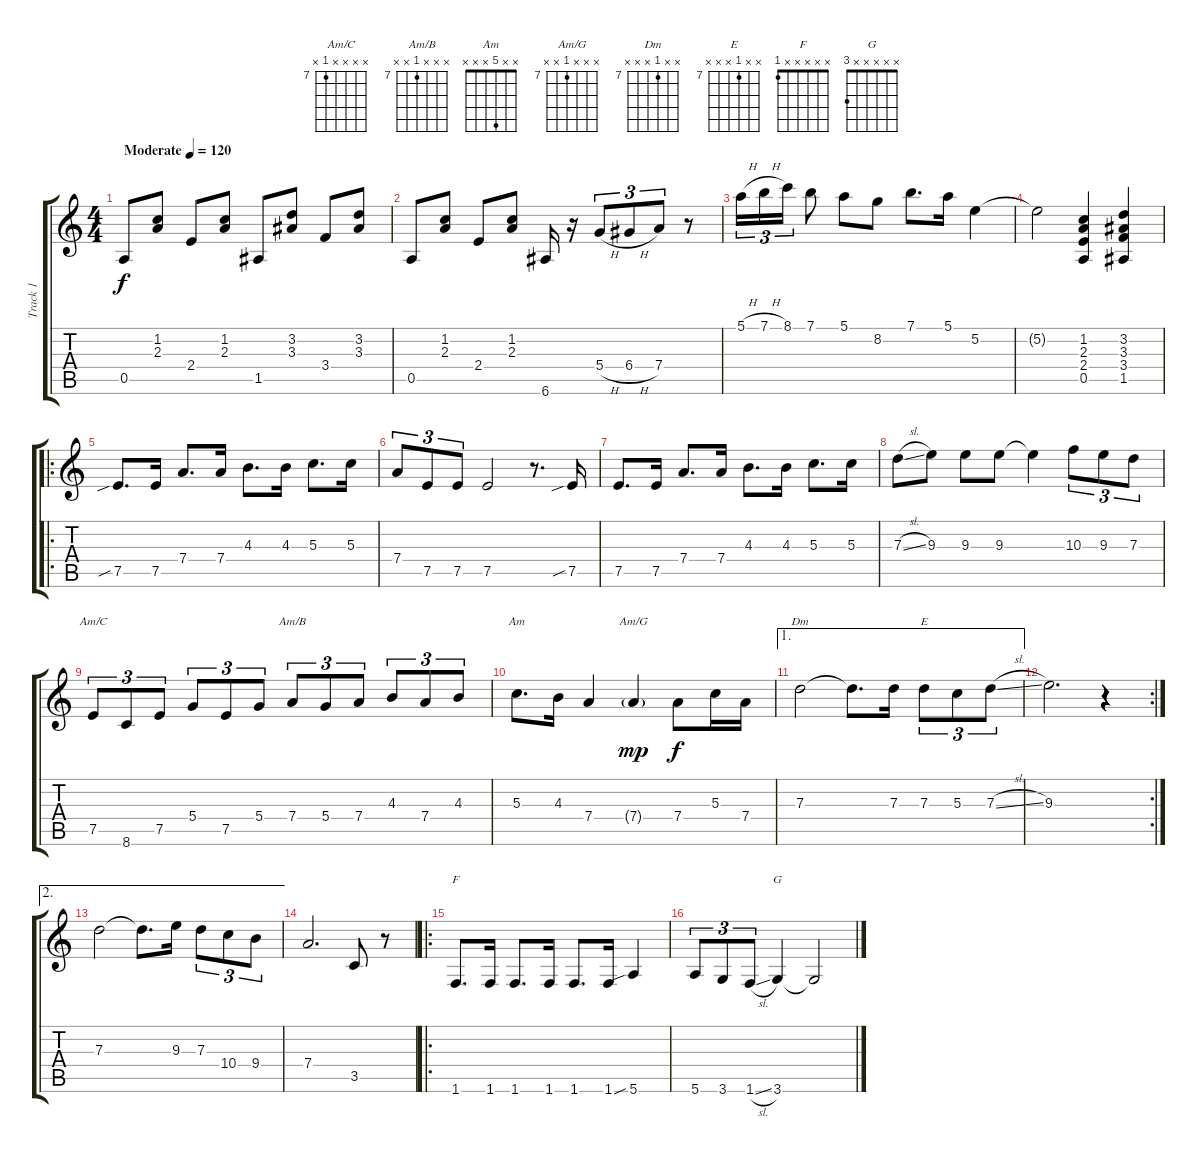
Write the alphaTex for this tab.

\track ("Track 1" "Track 1") {instrument acousticguitarsteel}
\staff {score tabs}
\tuning (E4 B3 G3 D3 A2 E2) {hide}
\chord ("Am/C" x x x x 7 x) {firstfret 7}
\chord ("Am/B" x x x 7 x x) {firstfret 7}
\chord ("Am" x x 5 x x x)
\chord ("Am/G" x x x 7 x x) {firstfret 7}
\chord ("Dm" x x 7 x x x) {firstfret 7}
\chord ("E" x x 7 x x x) {firstfret 7}
\chord ("F" x x x x x 1)
\chord ("G" x x x x x 3)
\ts (4 4)
\tempo (120 "Moderate")
\clef g2
\ks c
0.5.8{dy f instrument acousticguitarsteel} (1.2 2.3).8 2.4.8 (1.2 2.3).8 1.5.8 (3.2 3.3).8 3.4.8 (3.2 3.3).8 |
0.5.8 (1.2 2.3).8 2.4.8 (1.2 2.3).8 6.6.16 r.16 5.4{h}.8{tu (3 2)} 6.4{h}.8{tu (3 2)} 7.4.8{tu (3 2)} r.8 |
5.1{h}.16{tu (3 2)} 7.1{h}.16{tu (3 2)} 8.1.16{tu (3 2)} 7.1.8 5.1.8 8.2.8 7.1.8{d} 5.1.16 5.2.4 |
5.2{t}.2 (1.2 2.3 2.4 0.5).4 (3.2 3.3 3.4 1.5).4 |
\ro
7.5{sib}.8{d} 7.5.16 7.4.8{d} 7.4.16 4.3.8{d} 4.3.16 5.3.8{d} 5.3.16 |
7.4.8{tu (3 2)} 7.5.8{tu (3 2)} 7.5.8{tu (3 2)} 7.5.2 r.8{d} 7.5{sib}.16 |
7.5.8{d} 7.5.16 7.4.8{d} 7.4.16 4.3.8{d} 4.3.16 5.3.8{d} 5.3.16 |
7.3{sl}.8 9.3.8 9.3.8 9.3.8 9.3{t}.4 10.3.8{tu (3 2)} 9.3.8{tu (3 2)} 7.3.8{tu (3 2)} |
7.5.8{tu (3 2) ch "Am/C"} 8.6.8{tu (3 2)} 7.5.8{tu (3 2)} 5.4.8{tu (3 2)} 7.5.8{tu (3 2)} 5.4.8{tu (3 2)} 7.4.8{tu (3 2) ch "Am/B"} 5.4.8{tu (3 2)} 7.4.8{tu (3 2)} 4.3.8{tu (3 2)} 7.4.8{tu (3 2)} 4.3.8{tu (3 2)} |
5.3.8{d ch "Am"} 4.3.16 7.4.4 7.4{g}.4{ch "Am/G" dy mp} 7.4.8{dy f} 5.3.16 7.4.16 |
\ae 1
7.3.2{ch "Dm"} 7.3{t}.8{d} 7.3.16 7.3.8{tu (3 2) ch "E"} 5.3.8{tu (3 2)} 7.3{sl}.8{tu (3 2)} |
\rc 2
9.3.2{d} r.4 |
\ae 2
7.3.2 7.3{t}.8{d} 9.3.16 7.3.8{tu (3 2)} 10.4.8{tu (3 2)} 9.4.8{tu (3 2)} |
7.4.2{d} 3.5.8 r.8 |
\ro
1.6.8{d ch "F"} 1.6.16 1.6.8{d} 1.6.16 1.6.8{d} 1.6.16 5.6{sib}.4 |
5.6.8{tu (3 2)} 3.6.8{tu (3 2)} 1.6{sl}.8{tu (3 2)} 3.6.4{ch "G"} 3.6{t}.2
